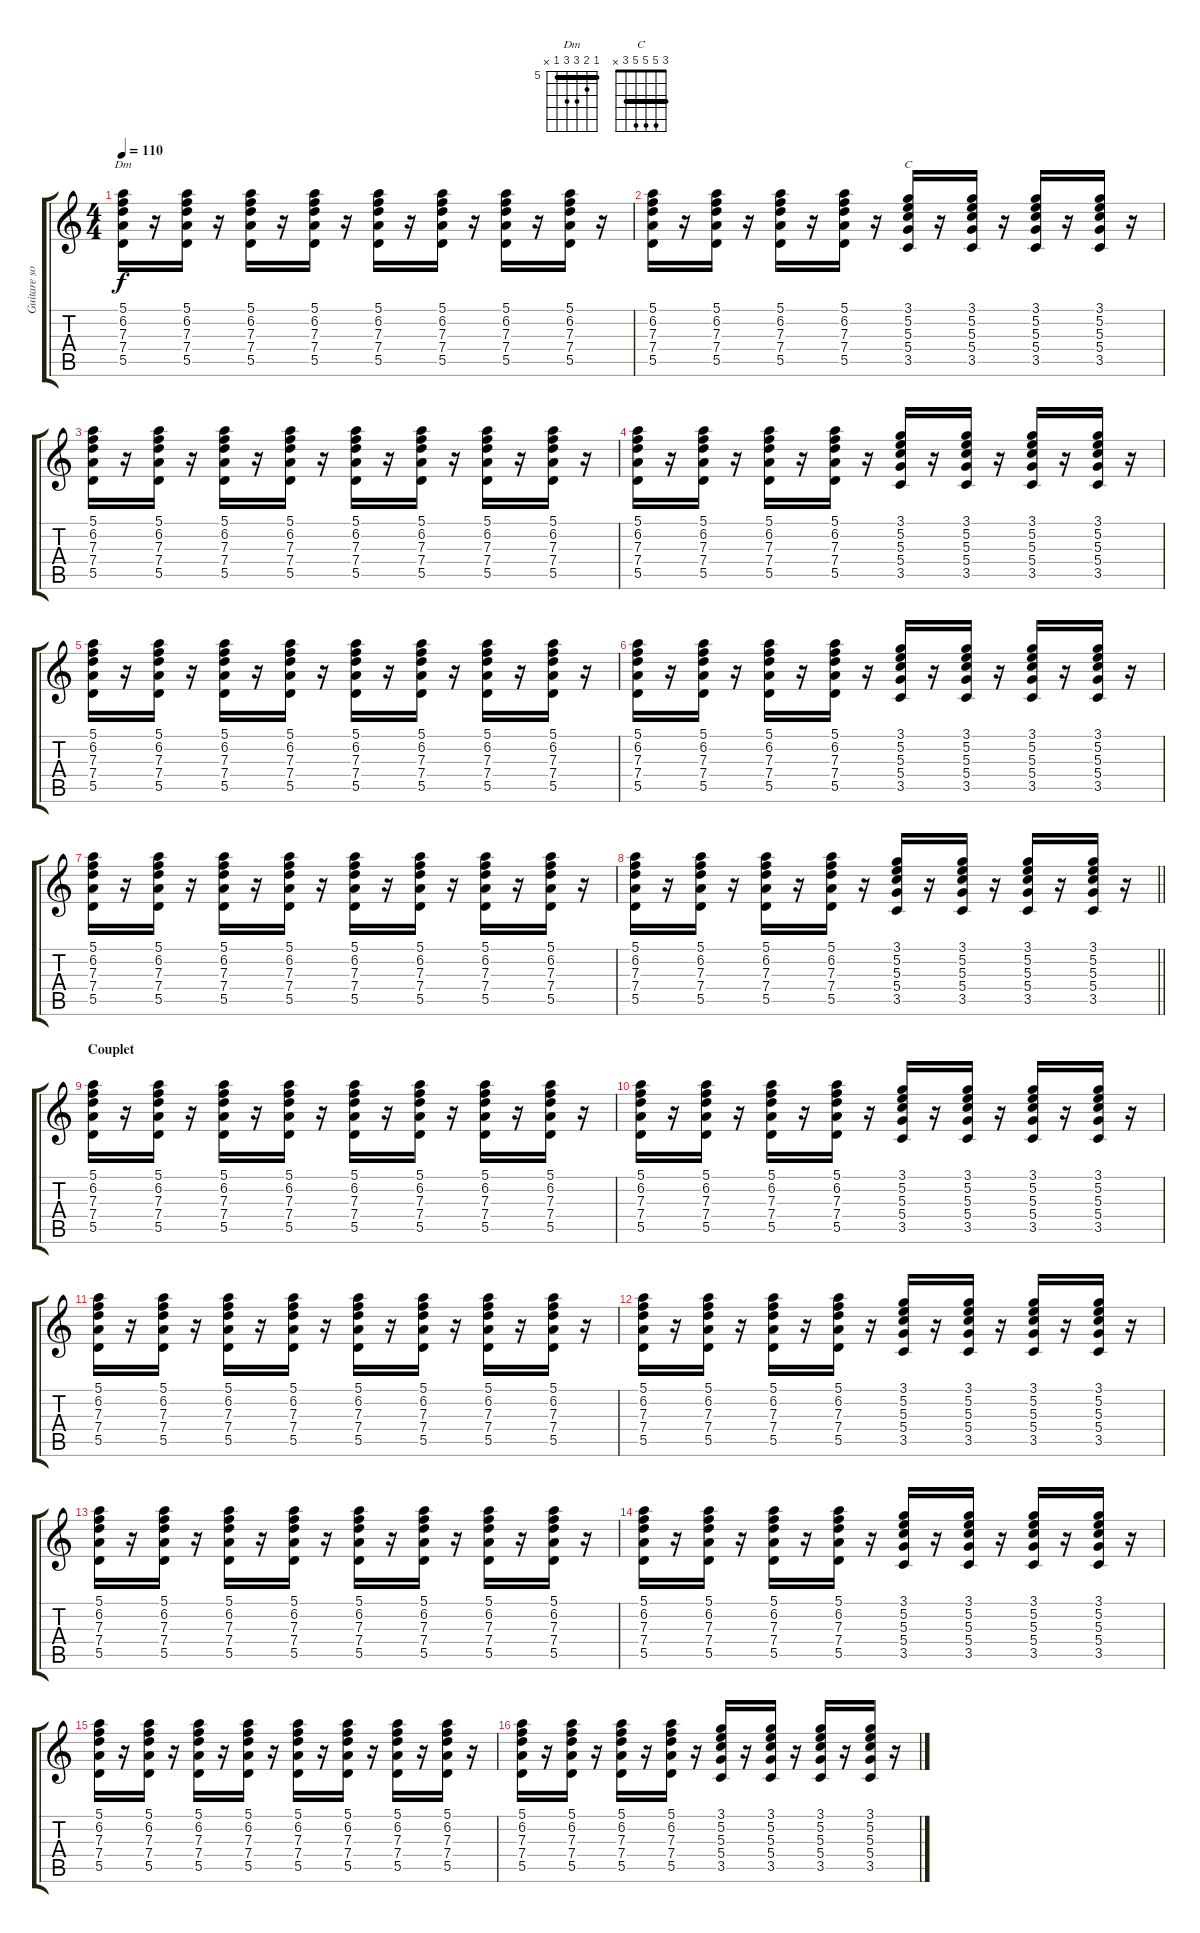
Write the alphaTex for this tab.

\track ("Guitare solo" "Guitare so") {instrument overdrivenguitar}
\staff {score tabs}
\tuning (E4 B3 G3 D3 A2 E2) {hide}
\chord ("Dm" 5 6 7 7 5 x) {firstfret 5 barre 5}
\chord ("C" 3 5 5 5 3 x) {barre 3}
\ts (4 4)
\tempo 110
\clef g2
\ks c
(5.1 6.2 7.3 7.4 5.5).16{ch "Dm" dy f instrument overdrivenguitar} r.16 (5.1 6.2 7.3 7.4 5.5).16 r.16 (5.1 6.2 7.3 7.4 5.5).16 r.16 (5.1 6.2 7.3 7.4 5.5).16 r.16 (5.1 6.2 7.3 7.4 5.5).16 r.16 (5.1 6.2 7.3 7.4 5.5).16 r.16 (5.1 6.2 7.3 7.4 5.5).16 r.16 (5.1 6.2 7.3 7.4 5.5).16 r.16 |
(5.1 6.2 7.3 7.4 5.5).16 r.16 (5.1 6.2 7.3 7.4 5.5).16 r.16 (5.1 6.2 7.3 7.4 5.5).16 r.16 (5.1 6.2 7.3 7.4 5.5).16 r.16 (3.1 5.2 5.3 5.4 3.5).16{ch "C"} r.16 (3.1 5.2 5.3 5.4 3.5).16 r.16 (3.1 5.2 5.3 5.4 3.5).16 r.16 (3.1 5.2 5.3 5.4 3.5).16 r.16 |
(5.1 6.2 7.3 7.4 5.5).16 r.16 (5.1 6.2 7.3 7.4 5.5).16 r.16 (5.1 6.2 7.3 7.4 5.5).16 r.16 (5.1 6.2 7.3 7.4 5.5).16 r.16 (5.1 6.2 7.3 7.4 5.5).16 r.16 (5.1 6.2 7.3 7.4 5.5).16 r.16 (5.1 6.2 7.3 7.4 5.5).16 r.16 (5.1 6.2 7.3 7.4 5.5).16 r.16 |
(5.1 6.2 7.3 7.4 5.5).16 r.16 (5.1 6.2 7.3 7.4 5.5).16 r.16 (5.1 6.2 7.3 7.4 5.5).16 r.16 (5.1 6.2 7.3 7.4 5.5).16 r.16 (3.1 5.2 5.3 5.4 3.5).16 r.16 (3.1 5.2 5.3 5.4 3.5).16 r.16 (3.1 5.2 5.3 5.4 3.5).16 r.16 (3.1 5.2 5.3 5.4 3.5).16 r.16 |
(5.1 6.2 7.3 7.4 5.5).16 r.16 (5.1 6.2 7.3 7.4 5.5).16 r.16 (5.1 6.2 7.3 7.4 5.5).16 r.16 (5.1 6.2 7.3 7.4 5.5).16 r.16 (5.1 6.2 7.3 7.4 5.5).16 r.16 (5.1 6.2 7.3 7.4 5.5).16 r.16 (5.1 6.2 7.3 7.4 5.5).16 r.16 (5.1 6.2 7.3 7.4 5.5).16 r.16 |
(5.1 6.2 7.3 7.4 5.5).16 r.16 (5.1 6.2 7.3 7.4 5.5).16 r.16 (5.1 6.2 7.3 7.4 5.5).16 r.16 (5.1 6.2 7.3 7.4 5.5).16 r.16 (3.1 5.2 5.3 5.4 3.5).16 r.16 (3.1 5.2 5.3 5.4 3.5).16 r.16 (3.1 5.2 5.3 5.4 3.5).16 r.16 (3.1 5.2 5.3 5.4 3.5).16 r.16 |
(5.1 6.2 7.3 7.4 5.5).16 r.16 (5.1 6.2 7.3 7.4 5.5).16 r.16 (5.1 6.2 7.3 7.4 5.5).16 r.16 (5.1 6.2 7.3 7.4 5.5).16 r.16 (5.1 6.2 7.3 7.4 5.5).16 r.16 (5.1 6.2 7.3 7.4 5.5).16 r.16 (5.1 6.2 7.3 7.4 5.5).16 r.16 (5.1 6.2 7.3 7.4 5.5).16 r.16 |
\barLineRight lightlight
(5.1 6.2 7.3 7.4 5.5).16 r.16 (5.1 6.2 7.3 7.4 5.5).16 r.16 (5.1 6.2 7.3 7.4 5.5).16 r.16 (5.1 6.2 7.3 7.4 5.5).16 r.16 (3.1 5.2 5.3 5.4 3.5).16 r.16 (3.1 5.2 5.3 5.4 3.5).16 r.16 (3.1 5.2 5.3 5.4 3.5).16 r.16 (3.1 5.2 5.3 5.4 3.5).16 r.16 |
\section ("" "Couplet")
(5.1 6.2 7.3 7.4 5.5).16 r.16 (5.1 6.2 7.3 7.4 5.5).16 r.16 (5.1 6.2 7.3 7.4 5.5).16 r.16 (5.1 6.2 7.3 7.4 5.5).16 r.16 (5.1 6.2 7.3 7.4 5.5).16 r.16 (5.1 6.2 7.3 7.4 5.5).16 r.16 (5.1 6.2 7.3 7.4 5.5).16 r.16 (5.1 6.2 7.3 7.4 5.5).16 r.16 |
(5.1 6.2 7.3 7.4 5.5).16 r.16 (5.1 6.2 7.3 7.4 5.5).16 r.16 (5.1 6.2 7.3 7.4 5.5).16 r.16 (5.1 6.2 7.3 7.4 5.5).16 r.16 (3.1 5.2 5.3 5.4 3.5).16 r.16 (3.1 5.2 5.3 5.4 3.5).16 r.16 (3.1 5.2 5.3 5.4 3.5).16 r.16 (3.1 5.2 5.3 5.4 3.5).16 r.16 |
(5.1 6.2 7.3 7.4 5.5).16 r.16 (5.1 6.2 7.3 7.4 5.5).16 r.16 (5.1 6.2 7.3 7.4 5.5).16 r.16 (5.1 6.2 7.3 7.4 5.5).16 r.16 (5.1 6.2 7.3 7.4 5.5).16 r.16 (5.1 6.2 7.3 7.4 5.5).16 r.16 (5.1 6.2 7.3 7.4 5.5).16 r.16 (5.1 6.2 7.3 7.4 5.5).16 r.16 |
(5.1 6.2 7.3 7.4 5.5).16 r.16 (5.1 6.2 7.3 7.4 5.5).16 r.16 (5.1 6.2 7.3 7.4 5.5).16 r.16 (5.1 6.2 7.3 7.4 5.5).16 r.16 (3.1 5.2 5.3 5.4 3.5).16 r.16 (3.1 5.2 5.3 5.4 3.5).16 r.16 (3.1 5.2 5.3 5.4 3.5).16 r.16 (3.1 5.2 5.3 5.4 3.5).16 r.16 |
(5.1 6.2 7.3 7.4 5.5).16 r.16 (5.1 6.2 7.3 7.4 5.5).16 r.16 (5.1 6.2 7.3 7.4 5.5).16 r.16 (5.1 6.2 7.3 7.4 5.5).16 r.16 (5.1 6.2 7.3 7.4 5.5).16 r.16 (5.1 6.2 7.3 7.4 5.5).16 r.16 (5.1 6.2 7.3 7.4 5.5).16 r.16 (5.1 6.2 7.3 7.4 5.5).16 r.16 |
(5.1 6.2 7.3 7.4 5.5).16 r.16 (5.1 6.2 7.3 7.4 5.5).16 r.16 (5.1 6.2 7.3 7.4 5.5).16 r.16 (5.1 6.2 7.3 7.4 5.5).16 r.16 (3.1 5.2 5.3 5.4 3.5).16 r.16 (3.1 5.2 5.3 5.4 3.5).16 r.16 (3.1 5.2 5.3 5.4 3.5).16 r.16 (3.1 5.2 5.3 5.4 3.5).16 r.16 |
(5.1 6.2 7.3 7.4 5.5).16 r.16 (5.1 6.2 7.3 7.4 5.5).16 r.16 (5.1 6.2 7.3 7.4 5.5).16 r.16 (5.1 6.2 7.3 7.4 5.5).16 r.16 (5.1 6.2 7.3 7.4 5.5).16 r.16 (5.1 6.2 7.3 7.4 5.5).16 r.16 (5.1 6.2 7.3 7.4 5.5).16 r.16 (5.1 6.2 7.3 7.4 5.5).16 r.16 |
(5.1 6.2 7.3 7.4 5.5).16 r.16 (5.1 6.2 7.3 7.4 5.5).16 r.16 (5.1 6.2 7.3 7.4 5.5).16 r.16 (5.1 6.2 7.3 7.4 5.5).16 r.16 (3.1 5.2 5.3 5.4 3.5).16 r.16 (3.1 5.2 5.3 5.4 3.5).16 r.16 (3.1 5.2 5.3 5.4 3.5).16 r.16 (3.1 5.2 5.3 5.4 3.5).16 r.16
